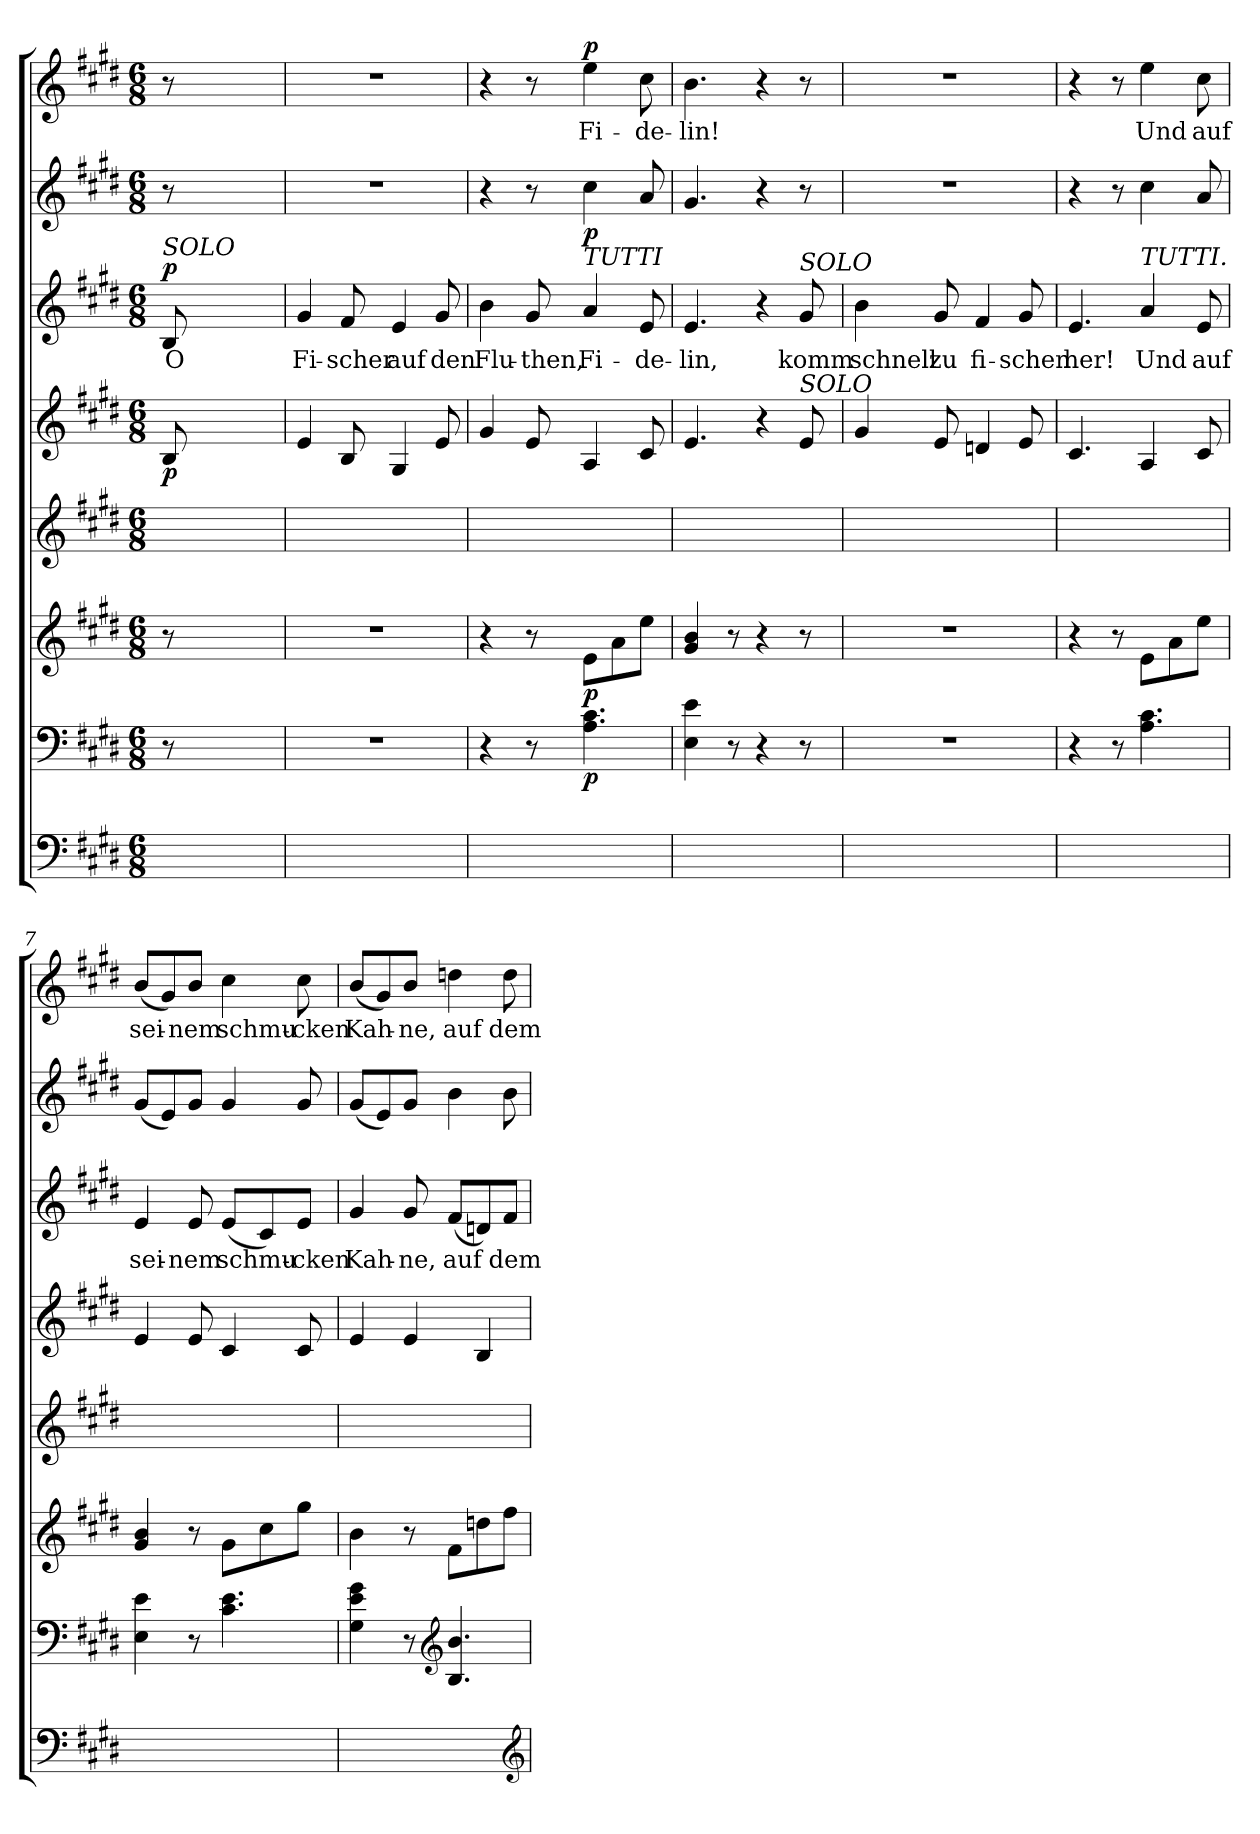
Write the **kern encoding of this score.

**kern	**kern	**dynam	**kern	**kern	**dynam	**kern	**dynam	**kern	**text	**dynam	**kern	**dynam	**kern	**text	**dynam
*part7	*part6	*part6	*part5	*part5	*part5	*part4	*part4	*part3	*part3	*part3	*part2	*part2	*part1	*part1	*part1
*staff8	*staff7	*staff7	*staff6	*staff5	*staff5/6	*staff4	*staff4	*staff3	*staff3	*staff3	*staff2	*staff2	*staff1	*staff1	*staff1
*clefF4	*clefF4	*	*clefG2	*clefG2	*	*clefG2	*	*clefG2	*	*	*clefG2	*	*clefG2	*	*
*k[f#c#g#d#]	*k[f#c#g#d#]	*	*k[f#c#g#d#]	*k[f#c#g#d#]	*	*k[f#c#g#d#]	*	*k[f#c#g#d#]	*	*	*k[f#c#g#d#]	*	*k[f#c#g#d#]	*	*
*E:	*E:	*	*E:	*E:	*	*E:	*	*E:	*	*	*E:	*	*E:	*	*
*M6/8	*M6/8	*	*M6/8	*M6/8	*	*M6/8	*	*M6/8	*	*	*M6/8	*	*M6/8	*	*
*MM120	*MM120	*	*MM120	*MM120	*	*MM120	*	*MM120	*	*	*MM120	*	*MM120	*	*
=1	=1	=1	=1	=1	=1	=1	=1	=1	=1	=1	=1	=1	=1	=1	=1
!	!	!	!	!	!	!	!	!LO:TX:a:i:t=SOLO	!	!	!	!	!	!	!
!	!	!	!	!	!	!	!LO:DY:b	!	!LO:LY:b	!LO:DY:b	!	!	!	!	!
2.ryy	8r	.	8r	2.ryy	.	8B/	p	8B/	O	p	8r	.	8r	.	.
.	2ryy	.	2ryy	.	.	2ryy	.	2ryy	.	.	2ryy	.	2ryy	.	.
.	8ryy	.	8ryy	.	.	8ryy	.	8ryy	.	.	8ryy	.	8ryy	.	.
=2	=2	=2	=2	=2	=2	=2	=2	=2	=2	=2	=2	=2	=2	=2	=2
!	!	!	!	!	!	!	!	!	!LO:LY:b	!	!	!	!	!	!
2.ryy	2.r	.	2.r	2.ryy	.	4e/	.	4g#/	Fi-	.	2.r	.	2.r	.	.
!	!	!	!	!	!	!	!	!	!LO:LY:b	!	!	!	!	!	!
.	.	.	.	.	.	8B/	.	8f#/	-scher	.	.	.	.	.	.
!	!	!	!	!	!	!	!	!	!LO:LY:b	!	!	!	!	!	!
.	.	.	.	.	.	4G#/	.	4e/	auf	.	.	.	.	.	.
!	!	!	!	!	!	!	!	!	!LO:LY:b	!	!	!	!	!	!
.	.	.	.	.	.	8e/	.	8g#/	den	.	.	.	.	.	.
=3	=3	=3	=3	=3	=3	=3	=3	=3	=3	=3	=3	=3	=3	=3	=3
!	!	!	!	!	!	!	!	!	!LO:LY:b	!	!	!	!	!	!
2.ryy	4r	.	4r	2.ryy	.	4g#/	.	4b\	Flu-	.	4r	.	4r	.	.
!	!	!	!	!	!	!	!	!	!LO:LY:b	!	!	!	!	!	!
.	8r	.	8r	.	.	8e/	.	8g#/	-then,	.	8r	.	8r	.	.
!	!	!	!	!	!	!	!	!LO:TX:a:i:t=TUTTI	!	!	!	!	!	!	!
!	!	!LO:DY:b	!	!	!LO:DY:b=2	!	!	!	!LO:LY:b	!	!	!LO:DY:b	!	!LO:LY:b	!LO:DY:b
.	4.A\ 4.c#\	p	8e\L	.	p	4A/	.	4a/	Fi-	.	4cc#\	p	4ee\	Fi-	p
.	.	.	8a\	.	.	.	.	.	.	.	.	.	.	.	.
!	!	!	!	!	!	!	!	!	!LO:LY:b	!	!	!	!	!LO:LY:b	!
.	.	.	8ee\J	.	.	8c#/	.	8e/	-de-	.	8a/	.	8cc#\	-de-	.
=4	=4	=4	=4	=4	=4	=4	=4	=4	=4	=4	=4	=4	=4	=4	=4
!	!	!	!	!	!	!	!	!	!LO:LY:b	!	!	!	!	!LO:LY:b	!
2.ryy	4E\ 4e\	.	4g#/ 4b/	2.ryy	.	4.e/	.	4.e/	-lin,	.	4.g#/	.	4.b\	-lin!	.
.	8r	.	8r	.	.	.	.	.	.	.	.	.	.	.	.
.	4r	.	4r	.	.	4r	.	4r	.	.	4r	.	4r	.	.
!	!	!	!	!	!	!	!	!LO:TX:a:i:t=SOLO	!	!	!	!	!	!	!
!	!	!	!	!	!	!LO:TX:a:i:t=SOLO	!	!	!	!	!	!	!	!	!
!	!	!	!	!	!	!	!	!	!LO:LY:b	!	!	!	!	!	!
.	8r	.	8r	.	.	8e/	.	8g#/	komm	.	8r	.	8r	.	.
=5	=5	=5	=5	=5	=5	=5	=5	=5	=5	=5	=5	=5	=5	=5	=5
!	!	!	!	!	!	!	!	!	!LO:LY:b	!	!	!	!	!	!
2.ryy	2.r	.	2.r	2.ryy	.	4g#/	.	4b\	schnell	.	2.r	.	2.r	.	.
!	!	!	!	!	!	!	!	!	!LO:LY:b	!	!	!	!	!	!
.	.	.	.	.	.	8e/	.	8g#/	zu	.	.	.	.	.	.
!	!	!	!	!	!	!	!	!	!LO:LY:b	!	!	!	!	!	!
.	.	.	.	.	.	4dni/	.	4f#/	fi-	.	.	.	.	.	.
!	!	!	!	!	!	!	!	!	!LO:LY:b	!	!	!	!	!	!
.	.	.	.	.	.	8e/	.	8g#/	-schen	.	.	.	.	.	.
!!LO:PB:g=z
=6	=6	=6	=6	=6	=6	=6	=6	=6	=6	=6	=6	=6	=6	=6	=6
!	!	!	!	!	!	!	!	!	!LO:LY:b	!	!	!	!	!	!
2.ryy	4r	.	4r	2.ryy	.	4.c#/	.	4.e/	her!	.	4r	.	4r	.	.
.	8r	.	8r	.	.	.	.	.	.	.	8r	.	8r	.	.
!	!	!	!	!	!	!	!	!LO:TX:a:i:t=TUTTI.	!	!	!	!	!	!	!
!	!	!	!	!	!	!	!	!	!LO:LY:b	!	!	!	!	!LO:LY:b	!
.	4.A\ 4.c#\	.	8e\L	.	.	4A/	.	4a/	Und	.	4cc#\	.	4ee\	Und	.
.	.	.	8a\	.	.	.	.	.	.	.	.	.	.	.	.
!	!	!	!	!	!	!	!	!	!LO:LY:b	!	!	!	!	!LO:LY:b	!
.	.	.	8ee\J	.	.	8c#/	.	8e/	auf	.	8a/	.	8cc#\	auf	.
=7	=7	=7	=7	=7	=7	=7	=7	=7	=7	=7	=7	=7	=7	=7	=7
!	!	!	!	!	!	!	!	!	!LO:LY:b	!	!	!	!	!LO:LY:b	!
2.ryy	4E\ 4e\	.	4g#/ 4b/	2.ryy	.	4e/	.	4e/	sei-	.	(<8g#/L	.	(<8b/L	sei-	.
.	.	.	.	.	.	.	.	.	.	.	8e/)	.	8g#/)	.	.
!	!	!	!	!	!	!	!	!	!LO:LY:b	!	!	!	!	!LO:LY:b	!
.	8r	.	8r	.	.	8e/	.	8e/	-nem	.	8g#/J	.	8b/J	-nem	.
!	!	!	!	!	!	!	!	!	!LO:LY:b	!	!	!	!	!LO:LY:b	!
.	4.c#\ 4.e\	.	8g#\L	.	.	4c#/	.	(<8e/L	schmu-	.	4g#/	.	4cc#\	schmu-	.
.	.	.	8cc#\	.	.	.	.	8c#/)	.	.	.	.	.	.	.
!	!	!	!	!	!	!	!	!	!LO:LY:b	!	!	!	!	!LO:LY:b	!
.	.	.	8gg#\J	.	.	8c#/	.	8e/J	-cken	.	8g#/	.	8cc#\	-cken	.
=8	=8	=8	=8	=8	=8	=8	=8	=8	=8	=8	=8	=8	=8	=8	=8
!	!	!	!	!	!	!	!	!	!LO:LY:b	!	!	!	!	!LO:LY:b	!
2.ryy	4G#\ 4e\ 4g#\	.	4b\	2.ryy	.	4e/	.	4g#/	Kah-	.	(<8g#/L	.	(<8b/L	Kah-	.
.	.	.	.	.	.	.	.	.	.	.	8e/)	.	8g#/)	.	.
!	!	!	!	!	!	!	!	!	!LO:LY:b	!	!	!	!	!LO:LY:b	!
.	8r	.	8r	.	.	4e/	.	8g#/	-ne,	.	8g#/J	.	8b/J	-ne,	.
*clefG2	*clefG2	*	*	*	*	*	*	*	*	*	*	*	*	*	*
!	!	!	!	!	!	!	!	!	!LO:LY:b	!	!	!	!	!LO:LY:b	!
.	4.B/ 4.b/	.	8f#\L	.	.	.	.	(<8f#/L	auf	.	4b\	.	4ddni\	auf	.
.	.	.	8ddni\	.	.	4B/	.	8dni/)	.	.	.	.	.	.	.
!	!	!	!	!	!	!	!	!	!LO:LY:b	!	!	!	!	!LO:LY:b	!
.	.	.	8ff#\J	.	.	.	.	8f#/J	dem	.	8b\	.	8dd\	dem	.
=	=	=	=	=	=	=	=	=	=	=	=	=	=	=	=
*-	*-	*-	*-	*-	*-	*-	*-	*-	*-	*-	*-	*-	*-	*-	*-
